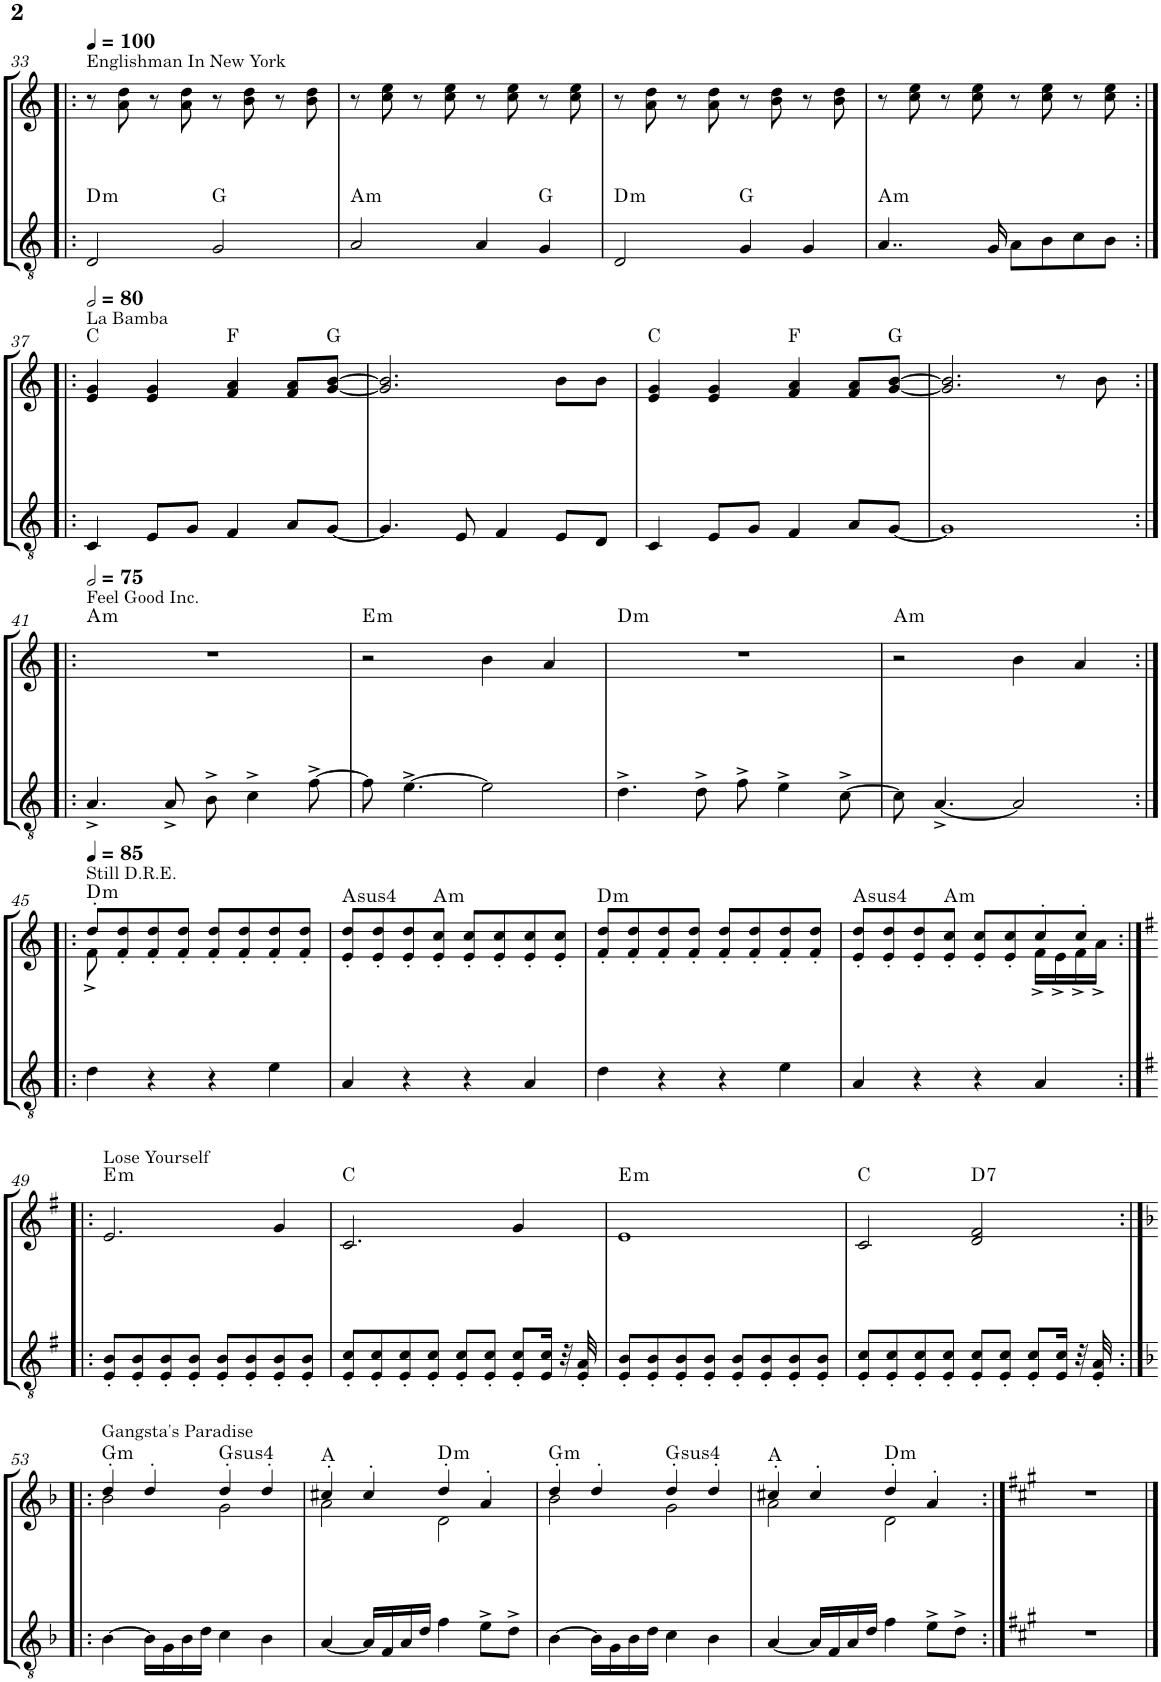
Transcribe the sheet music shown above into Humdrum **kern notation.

**kern	**harte	**kern	**harte
*part2	*part2	*part1	*part1
*staff2	*	*staff1	*
*I"Bb Tenorhorn	*	*I"Bb Trumpet	*
*	*	*I'Tpt	*
!!LO:PB:g=z
*clefGv2	*	*clefG2	*
*Trd1c2	*	*Trd1c2	*
*k[]	*	*k[]	*
*M4/4	*	*M4/4	*
*MM100	*	*MM100	*
=33!|:	=33!|:	=33!|:	=33!|:
!	!LO:H:kt=m	!LO:TX:a:t=Englishman In New York	!
2D/	D:min	8r	.
.	.	8a\ 8dd\	.
.	.	8r	.
.	.	8a\ 8dd\	.
2G/	G:maj	8r	.
.	.	8b\ 8dd\	.
.	.	8r	.
.	.	8b\ 8dd\	.
=34	=34	=34	=34
!	!LO:H:kt=m	!	!
2A/	A:min	8r	.
.	.	8cc\ 8ee\	.
.	.	8r	.
.	.	8cc\ 8ee\	.
4A/	.	8r	.
.	.	8cc\ 8ee\	.
4G/	G:maj	8r	.
.	.	8cc\ 8ee\	.
=35	=35	=35	=35
!	!LO:H:kt=m	!	!
2D/	D:min	8r	.
.	.	8a\ 8dd\	.
.	.	8r	.
.	.	8a\ 8dd\	.
4G/	G:maj	8r	.
.	.	8b\ 8dd\	.
4G/	.	8r	.
.	.	8b\ 8dd\	.
=36	=36	=36	=36
!	!LO:H:kt=m	!	!
4..A/	A:min	8r	.
.	.	8cc\ 8ee\	.
.	.	8r	.
.	.	8cc\ 8ee\	.
16G/	.	.	.
8A\L	.	8r	.
8B\	.	8cc\ 8ee\	.
8c\	.	8r	.
8B\J	.	8cc\ 8ee\	.
!!LO:LB:g=z
=37:|!|:	=37:|!|:	=37:|!|:	=37:|!|:
*	*	*MM160	*
!	!	!LO:TX:a:t=La Bamba	!
4C/	.	4e/ 4g/	C:maj
8E/L	.	4e/ 4g/	.
8G/J	.	.	.
4F/	.	4f/ 4a/	F:maj
8A/L	.	8f/ 8a/L	.
[8G/J	.	[8g/ [8b/J	G:maj
=38	=38	=38	=38
4.G/]	.	2.g/] 2.b/]	.
8E/	.	.	.
4F/	.	.	.
8E/L	.	8b\L	.
8D/J	.	8b\J	.
=39	=39	=39	=39
4C/	.	4e/ 4g/	C:maj
8E/L	.	4e/ 4g/	.
8G/J	.	.	.
4F/	.	4f/ 4a/	F:maj
8A/L	.	8f/ 8a/L	.
[8G/J	.	[8g/ [8b/J	G:maj
=40	=40	=40	=40
1G]	.	2.g/] 2.b/]	.
.	.	8r	.
.	.	8b\	.
!!LO:LB:g=z
=41:|!|:	=41:|!|:	=41:|!|:	=41:|!|:
*k[]	*	*k[]	*
*	*	*MM150	*
!	!	!LO:TX:a:t=Feel Good Inc.	!LO:H:kt=m
4.A^/	.	1r	A:min
8A^/	.	.	.
8B^\	.	.	.
4c^\	.	.	.
[8f^\	.	.	.
=42	=42	=42	=42
!	!	!	!LO:H:kt=m
8f\]	.	2r	E:min
[4.e^\	.	.	.
2e\]	.	4b\	.
.	.	4a/	.
=43	=43	=43	=43
!	!	!	!LO:H:kt=m
4.d^\	.	1r	D:min
8d^\	.	.	.
8f^\	.	.	.
4e^\	.	.	.
[8c^\	.	.	.
=44	=44	=44	=44
!	!	!	!LO:H:kt=m
8c\]	.	2r	A:min
[4.A^/	.	.	.
2A/]	.	4b\	.
.	.	4a/	.
!!LO:LB:g=z
=45:|!|:	=45:|!|:	=45:|!|:	=45:|!|:
*k[]	*	*k[]	*
*	*	*MM85	*
*	*	*^	*
!	!	!LO:TX:a:t=Still D.R.E.	!	!LO:H:kt=m
4d\	.	8dd'/L	8f^\	D:min
.	.	8f/' 8dd/'	2..ryy	.
4r	.	8f/' 8dd/'	.	.
.	.	8f/' 8dd/'J	.	.
4r	.	8f/' 8dd/'L	.	.
.	.	8f/' 8dd/'	.	.
4e\	.	8f/' 8dd/'	.	.
.	.	8f/' 8dd/'J	.	.
*	*	*v	*v	*
=46	=46	=46	=46
!	!	!	!LO:H:kt=4
4A/	.	8e/' 8dd/'L	A:sus4
.	.	8e/' 8dd/'	.
4r	.	8e/' 8dd/'	.
!	!	!	!LO:H:kt=m
.	.	8e/' 8cc/'J	A:min
4r	.	8e/' 8cc/'L	.
.	.	8e/' 8cc/'	.
4A/	.	8e/' 8cc/'	.
.	.	8e/' 8cc/'J	.
=47	=47	=47	=47
!	!	!	!LO:H:kt=m
4d\	.	8f/' 8dd/'L	D:min
.	.	8f/' 8dd/'	.
4r	.	8f/' 8dd/'	.
.	.	8f/' 8dd/'J	.
4r	.	8f/' 8dd/'L	.
.	.	8f/' 8dd/'	.
4e\	.	8f/' 8dd/'	.
.	.	8f/' 8dd/'J	.
=48	=48	=48	=48
*	*	*^	*
!	!	!	!	!LO:H:kt=4
4A/	.	8e/' 8dd/'L	2.ryy	A:sus4
.	.	8e/' 8dd/'	.	.
4r	.	8e/' 8dd/'	.	.
!	!	!	!	!LO:H:kt=m
.	.	8e/' 8cc/'J	.	A:min
4r	.	8e/' 8cc/'L	.	.
.	.	8e/' 8cc/'	.	.
4A/	.	8cc'/	16f^\LL	.
.	.	.	16e^\	.
.	.	8cc'/J	16f^\	.
.	.	.	16a^\JJ	.
*	*	*v	*v	*
!!LO:LB:g=z
=49:|!|:	=49:|!|:	=49:|!|:	=49:|!|:
*k[f#]	*	*k[f#]	*
*	*	*^	*
!	!	!LO:TX:a:t=Lose Yourself	!	!LO:H:kt=m
*	*	*v	*v	*
8E/' 8B/'L	.	2.e/	E:min
8E/' 8B/'	.	.	.
8E/' 8B/'	.	.	.
8E/' 8B/'J	.	.	.
8E/' 8B/'L	.	.	.
8E/' 8B/'	.	.	.
8E/' 8B/'	.	4g/	.
8E/' 8B/'J	.	.	.
=50	=50	=50	=50
8E/' 8c/'L	.	2.c/	C:maj
8E/' 8c/'	.	.	.
8E/' 8c/'	.	.	.
8E/' 8c/'J	.	.	.
8E/' 8c/'L	.	.	.
8E/' 8c/'J	.	.	.
8E/' 8c/'L	.	4g/	.
16E/ 16c/Jk	.	.	.
32r	.	.	.
32E/' 32A/'	.	.	.
=51	=51	=51	=51
!	!	!	!LO:H:kt=m
8E/' 8B/'L	.	1e	E:min
8E/' 8B/'	.	.	.
8E/' 8B/'	.	.	.
8E/' 8B/'J	.	.	.
8E/' 8B/'L	.	.	.
8E/' 8B/'	.	.	.
8E/' 8B/'	.	.	.
8E/' 8B/'J	.	.	.
=52	=52	=52	=52
8E/' 8c/'L	.	2c/	C:maj
8E/' 8c/'	.	.	.
8E/' 8c/'	.	.	.
8E/' 8c/'J	.	.	.
!	!	!	!LO:H:kt=7
8E/' 8c/'L	.	2d/ 2f#/	D:7
8E/' 8c/'J	.	.	.
8E/' 8c/'L	.	.	.
16E/ 16c/Jk	.	.	.
32r	.	.	.
32E/' 32A/'	.	.	.
!!LO:LB:g=z
=53:|!|:	=53:|!|:	=53:|!|:	=53:|!|:
*k[b-]	*	*k[b-]	*
*	*	*^	*
!	!	!LO:TX:a:t=Gangsta's Paradise	!	!LO:H:kt=m
[4B-\	.	4dd'/	2b-\	G:min
16B-\LL]	.	4dd'/	.	.
16G\	.	.	.	.
16B-\	.	.	.	.
16d\JJ	.	.	.	.
!	!	!	!	!LO:H:kt=4
4c\	.	4dd'/	2g\	G:sus4
4B-\	.	4dd'/	.	.
=54	=54	=54	=54	=54
[4A/	.	4cc#X'/	2a\	A:maj
16A/LL]	.	4cc#'/	.	.
16F/	.	.	.	.
16A/	.	.	.	.
16d/JJ	.	.	.	.
!	!	!	!	!LO:H:kt=m
4f\	.	4dd'/	2d\	D:min
8e^\L	.	4a'/	.	.
8d^\J	.	.	.	.
=55	=55	=55	=55	=55
!	!	!	!	!LO:H:kt=m
[4B-\	.	4dd'/	2b-\	G:min
16B-\LL]	.	4dd'/	.	.
16G\	.	.	.	.
16B-\	.	.	.	.
16d\JJ	.	.	.	.
!	!	!	!	!LO:H:kt=4
4c\	.	4dd'/	2g\	G:sus4
4B-\	.	4dd'/	.	.
=56	=56	=56	=56	=56
[4A/	.	4cc#X'/	2a\	A:maj
16A/LL]	.	4cc#'/	.	.
16F/	.	.	.	.
16A/	.	.	.	.
16d/JJ	.	.	.	.
!	!	!	!	!LO:H:kt=m
4f\	.	4dd'/	2d\	D:min
8e^\L	.	4a'/	.	.
8d^\J	.	.	.	.
*	*	*v	*v	*
=57:|!	=57:|!	=57:|!	=57:|!
*k[f#c#g#]	*	*k[f#c#g#]	*
1r	.	1r	.
==	==	==	==
*-	*-	*-	*-
